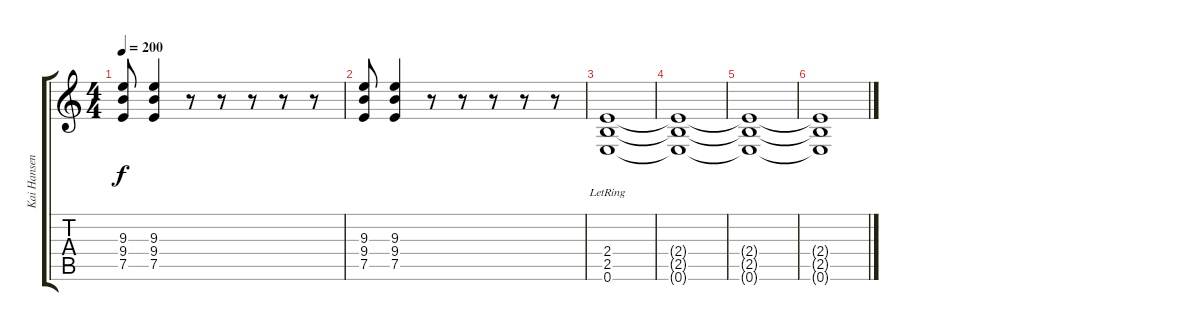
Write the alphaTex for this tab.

\track ("Kai Hansen/Henjo Richter" "Kai Hansen") {instrument distortionguitar}
\staff {score tabs}
\tuning (E4 B3 G3 D3 A2 E2) {hide}
\ts (4 4)
\tempo 200
\clef g2
\ks c
(9.3 9.4 7.5).8{dy f} (9.3 9.4 7.5).4 r.8 r.8 r.8 r.8 r.8 |
(9.3 9.4 7.5).8 (9.3 9.4 7.5).4 r.8 r.8 r.8 r.8 r.8 |
(2.4{lr} 2.5 0.6).1 |
(2.4{t} 2.5{t} 0.6{t}).1 |
(2.4{t} 2.5{t} 0.6{t}).1 |
(2.4{t} 2.5{t} 0.6{t}).1
